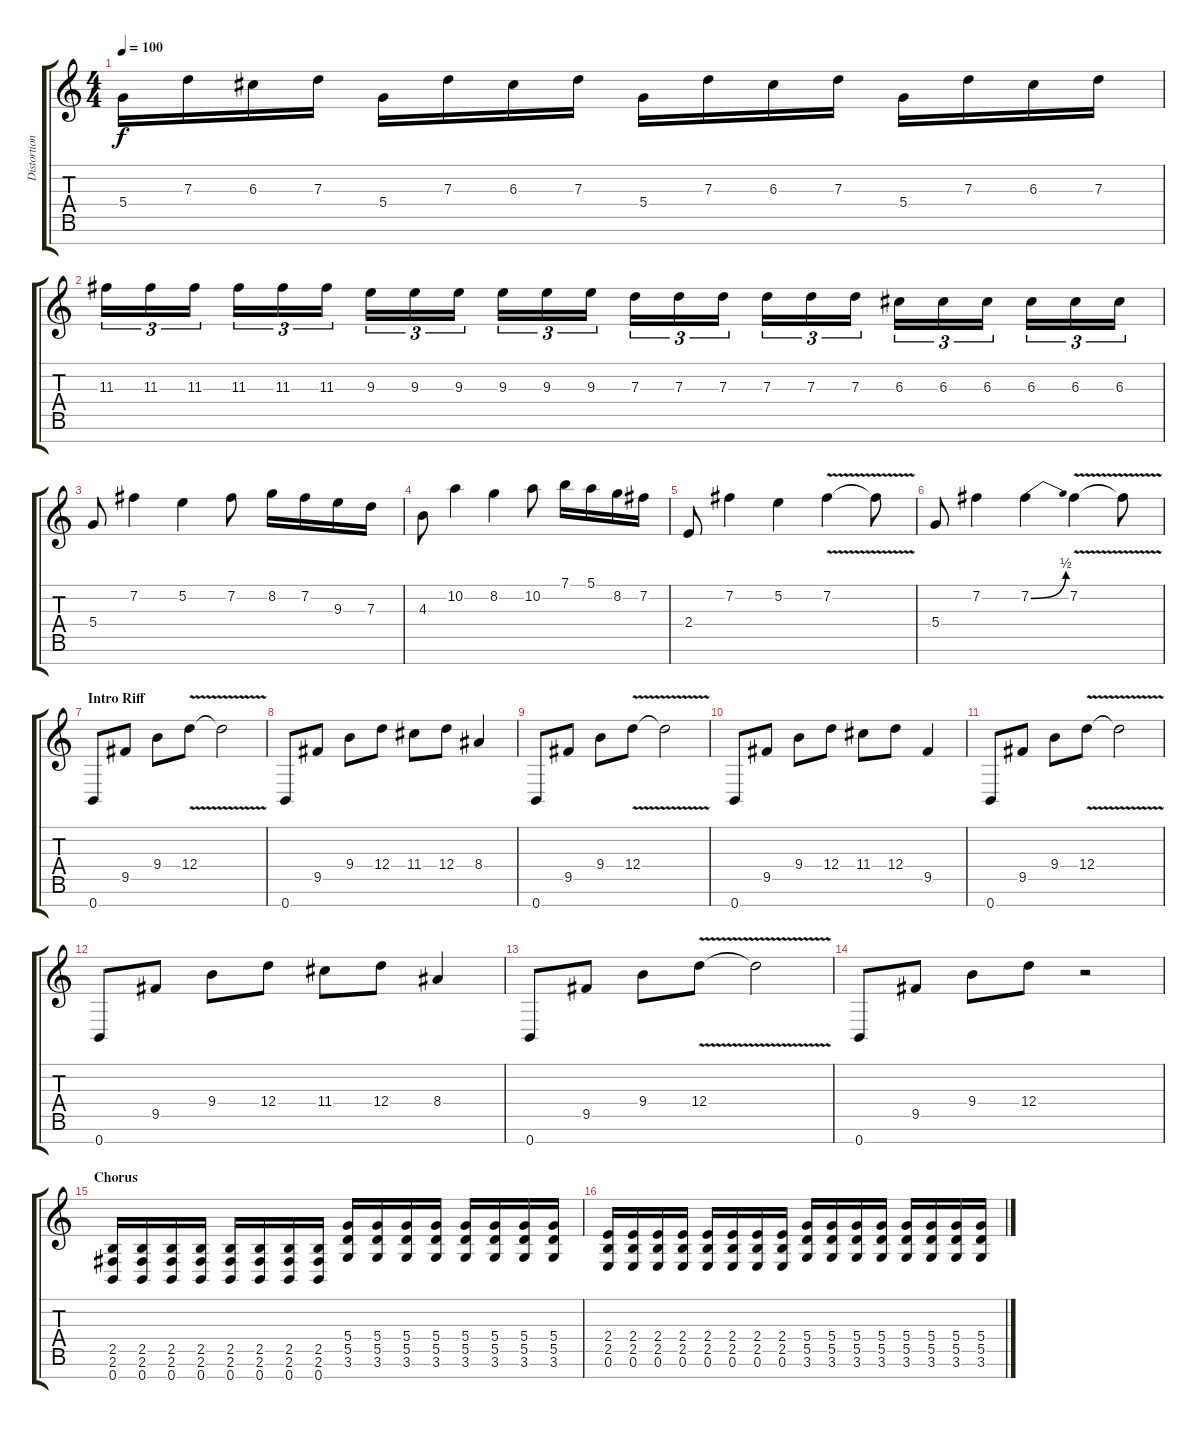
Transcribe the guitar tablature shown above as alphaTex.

\track ("Distortion Guitar 2" "Distortion") {instrument distortionguitar}
\staff {score tabs}
\tuning (E4 B3 G3 D3 A2 E2 B1) {hide}
\ts (4 4)
\tempo 100
\clef g2
\ks c
5.4.16{dy f} 7.3.16 6.3.16 7.3.16 5.4.16 7.3.16 6.3.16 7.3.16 5.4.16 7.3.16 6.3.16 7.3.16 5.4.16 7.3.16 6.3.16 7.3.16 |
11.3.16{tu (3 2)} 11.3.16{tu (3 2)} 11.3.16{tu (3 2)} 11.3.16{tu (3 2)} 11.3.16{tu (3 2)} 11.3.16{tu (3 2)} 9.3.16{tu (3 2)} 9.3.16{tu (3 2)} 9.3.16{tu (3 2)} 9.3.16{tu (3 2)} 9.3.16{tu (3 2)} 9.3.16{tu (3 2)} 7.3.16{tu (3 2)} 7.3.16{tu (3 2)} 7.3.16{tu (3 2)} 7.3.16{tu (3 2)} 7.3.16{tu (3 2)} 7.3.16{tu (3 2)} 6.3.16{tu (3 2)} 6.3.16{tu (3 2)} 6.3.16{tu (3 2)} 6.3.16{tu (3 2)} 6.3.16{tu (3 2)} 6.3.16{tu (3 2)} |
5.4.8 7.2.4 5.2.4 7.2.8 8.2.16 7.2.16 9.3.16 7.3.16 |
4.3.8 10.2.4 8.2.4 10.2.8 7.1.16 5.1.16 8.2.16 7.2.16 |
2.4.8 7.2.4 5.2.4 7.2{v}.4 7.2{t}.8 |
5.4.8 7.2.4 7.2{be (bend 0 0 60 2)}.4 7.2{v}.4 7.2{t}.8 |
\section ("" "Intro Riff")
0.7.8 9.5.8 9.4.8 12.4{v}.8 12.4{t}.2 |
0.7.8 9.5.8 9.4.8 12.4.8 11.4.8 12.4.8 8.4.4 |
0.7.8 9.5.8 9.4.8 12.4{v}.8 12.4{t}.2 |
0.7.8 9.5.8 9.4.8 12.4.8 11.4.8 12.4.8 9.5.4 |
0.7.8 9.5.8 9.4.8 12.4{v}.8 12.4{t}.2 |
0.7.8 9.5.8 9.4.8 12.4.8 11.4.8 12.4.8 8.4.4 |
0.7.8 9.5.8 9.4.8 12.4{v}.8 12.4{t}.2 |
0.7.8 9.5.8 9.4.8 12.4.8 r.2 |
\section ("" "Chorus")
(2.5 2.6 0.7).16 (2.5 2.6 0.7).16 (2.5 2.6 0.7).16 (2.5 2.6 0.7).16 (2.5 2.6 0.7).16 (2.5 2.6 0.7).16 (2.5 2.6 0.7).16 (2.5 2.6 0.7).16 (5.4 5.5 3.6).16 (5.4 5.5 3.6).16 (5.4 5.5 3.6).16 (5.4 5.5 3.6).16 (5.4 5.5 3.6).16 (5.4 5.5 3.6).16 (5.4 5.5 3.6).16 (5.4 5.5 3.6).16 |
(2.4 2.5 0.6).16 (2.4 2.5 0.6).16 (2.4 2.5 0.6).16 (2.4 2.5 0.6).16 (2.4 2.5 0.6).16 (2.4 2.5 0.6).16 (2.4 2.5 0.6).16 (2.4 2.5 0.6).16 (5.4 5.5 3.6).16 (5.4 5.5 3.6).16 (5.4 5.5 3.6).16 (5.4 5.5 3.6).16 (5.4 5.5 3.6).16 (5.4 5.5 3.6).16 (5.4 5.5 3.6).16 (5.4 5.5 3.6).16
